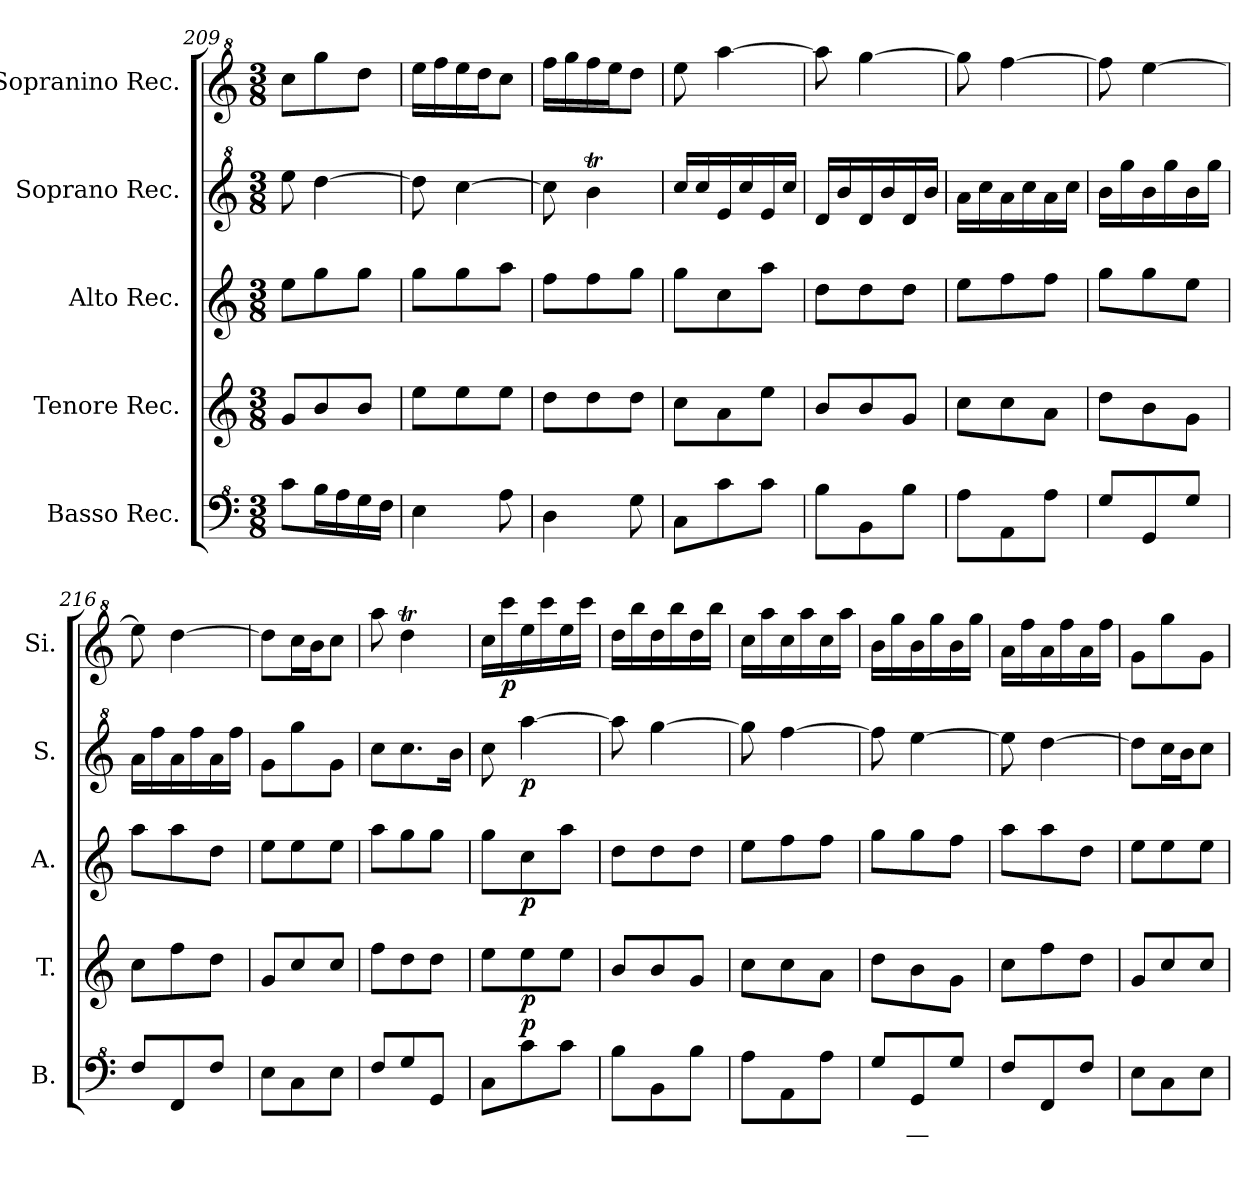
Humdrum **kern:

**kern	**text	**dynam	**kern	**dynam	**kern	**dynam	**kern	**dynam	**kern	**dynam
*part5	*part5	*part5	*part4	*part4	*part3	*part3	*part2	*part2	*part1	*part1
*staff5	*staff5	*staff5	*staff4	*staff4	*staff3	*staff3	*staff2	*staff2	*staff1	*staff1
*I"Basso Rec.	*	*	*I"Tenore Rec.	*	*I"Alto Rec.	*	*I"Soprano Rec.	*	*I"Sopranino Rec.	*
*I'B.	*	*	*I'T.	*	*I'A.	*	*I'S.	*	*I'Si.	*
*clefF^4	*	*	*clefG2	*	*clefG2	*	*clefG^2	*	*clefG^2	*
*k[]	*	*	*k[]	*	*k[]	*	*k[]	*	*k[]	*
*M3/8	*	*	*M3/8	*	*M3/8	*	*M3/8	*	*M3/8	*
=209	=209	=209	=209	=209	=209	=209	=209	=209	=209	=209
8cc\L	.	.	8g/L	.	8ee\L	.	8eee\	.	8ccc\L	.
16b\L	.	.	8b/	.	8gg\	.	[4ddd\	.	8ggg\	.
16a\	.	.	.	.	.	.	.	.	.	.
16g\	.	.	8b/J	.	8gg\J	.	.	.	8ddd\J	.
16f\JJ	.	.	.	.	.	.	.	.	.	.
=210	=210	=210	=210	=210	=210	=210	=210	=210	=210	=210
4e\	.	.	8ee\L	.	8gg\L	.	8ddd\]	.	16eee\LL	.
.	.	.	.	.	.	.	.	.	16fff\	.
.	.	.	8ee\	.	8gg\	.	[4ccc\	.	16eee\	.
.	.	.	.	.	.	.	.	.	16ddd\J	.
8a\	.	.	8ee\J	.	8aa\J	.	.	.	8ccc\J	.
=211	=211	=211	=211	=211	=211	=211	=211	=211	=211	=211
4d\	.	.	8dd\L	.	8ff\L	.	8ccc\]	.	16fff\LL	.
.	.	.	.	.	.	.	.	.	16ggg\	.
.	.	.	8dd\	.	8ff\	.	4bbt\	.	16fff\	.
.	.	.	.	.	.	.	.	.	16eee\J	.
8g\	.	.	8dd\J	.	8gg\J	.	.	.	8ddd\J	.
=212	=212	=212	=212	=212	=212	=212	=212	=212	=212	=212
8c\L	.	.	8cc\L	.	8gg\L	.	16ccc/LL	.	8eee\	.
.	.	.	.	.	.	.	16ccc/	.	.	.
8cc\	.	.	8a\	.	8cc\	.	16ee/	.	[4aaa\	.
.	.	.	.	.	.	.	16ccc/	.	.	.
8cc\J	.	.	8ee\J	.	8aa\J	.	16ee/	.	.	.
.	.	.	.	.	.	.	16ccc/JJ	.	.	.
=213	=213	=213	=213	=213	=213	=213	=213	=213	=213	=213
8b\L	.	.	8b/L	.	8dd\L	.	16dd/LL	.	8aaa\]	.
.	.	.	.	.	.	.	16bb/	.	.	.
8B\	.	.	8b/	.	8dd\	.	16dd/	.	[4ggg\	.
.	.	.	.	.	.	.	16bb/	.	.	.
8b\J	.	.	8g/J	.	8dd\J	.	16dd/	.	.	.
.	.	.	.	.	.	.	16bb/JJ	.	.	.
=214	=214	=214	=214	=214	=214	=214	=214	=214	=214	=214
8a\L	.	.	8cc\L	.	8ee\L	.	16aa\LL	.	8ggg\]	.
.	.	.	.	.	.	.	16ccc\	.	.	.
8A\	.	.	8cc\	.	8ff\	.	16aa\	.	[4fff\	.
.	.	.	.	.	.	.	16ccc\	.	.	.
8a\J	.	.	8a\J	.	8ff\J	.	16aa\	.	.	.
.	.	.	.	.	.	.	16ccc\JJ	.	.	.
=215	=215	=215	=215	=215	=215	=215	=215	=215	=215	=215
8g/L	.	.	8dd\L	.	8gg\L	.	16bb\LL	.	8fff\]	.
.	.	.	.	.	.	.	16ggg\	.	.	.
8G/	.	.	8b\	.	8gg\	.	16bb\	.	[4eee\	.
.	.	.	.	.	.	.	16ggg\	.	.	.
8g/J	.	.	8g\J	.	8ee\J	.	16bb\	.	.	.
.	.	.	.	.	.	.	16ggg\JJ	.	.	.
=216	=216	=216	=216	=216	=216	=216	=216	=216	=216	=216
8f/L	.	.	8cc\L	.	8aa\L	.	16aa\LL	.	8eee\]	.
.	.	.	.	.	.	.	16fff\	.	.	.
8F/	.	.	8ff\	.	8aa\	.	16aa\	.	[4ddd\	.
.	.	.	.	.	.	.	16fff\	.	.	.
8f/J	.	.	8dd\J	.	8dd\J	.	16aa\	.	.	.
.	.	.	.	.	.	.	16fff\JJ	.	.	.
!!LO:LB:g=z
=217	=217	=217	=217	=217	=217	=217	=217	=217	=217	=217
8e\L	.	.	8g/L	.	8ee\L	.	8gg\L	.	8ddd\L]	.
8c\	.	.	8cc/	.	8ee\	.	8ggg\	.	16ccc\L	.
.	.	.	.	.	.	.	.	.	16bb\J	.
8e\J	.	.	8cc/J	.	8ee\J	.	8gg\J	.	8ccc\J	.
=218	=218	=218	=218	=218	=218	=218	=218	=218	=218	=218
8f/L	.	.	8ff\L	.	8aa\L	.	8ccc\L	.	8aaa\	.
8g/	.	.	8dd\	.	8gg\	.	8.ccc\	.	4dddT\	.
8G/J	.	.	8dd\J	.	8gg\J	.	.	.	.	.
.	.	.	.	.	.	.	16bb\Jk	.	.	.
=219	=219	=219	=219	=219	=219	=219	=219	=219	=219	=219
8c\L	.	.	8ee\L	.	8gg\L	.	8ccc\	.	16ccc\LL	.
!	!	!	!	!	!	!	!	!	!	!LO:DY:b
.	.	.	.	.	.	.	.	.	16cccc\	p
!	!	!LO:DY:b	!	!LO:DY:b	!	!LO:DY:b	!	!LO:DY:b	!	!
8cc\	.	p	8ee\	p	8cc\	p	[4aaa\	p	16eee\	.
.	.	.	.	.	.	.	.	.	16cccc\	.
8cc\J	.	.	8ee\J	.	8aa\J	.	.	.	16eee\	.
.	.	.	.	.	.	.	.	.	16cccc\JJ	.
=220	=220	=220	=220	=220	=220	=220	=220	=220	=220	=220
8b\L	.	.	8b/L	.	8dd\L	.	8aaa\]	.	16ddd\LL	.
.	.	.	.	.	.	.	.	.	16bbb\	.
8B\	.	.	8b/	.	8dd\	.	[4ggg\	.	16ddd\	.
.	.	.	.	.	.	.	.	.	16bbb\	.
8b\J	.	.	8g/J	.	8dd\J	.	.	.	16ddd\	.
.	.	.	.	.	.	.	.	.	16bbb\JJ	.
=221	=221	=221	=221	=221	=221	=221	=221	=221	=221	=221
8a\L	.	.	8cc\L	.	8ee\L	.	8ggg\]	.	16ccc\LL	.
.	.	.	.	.	.	.	.	.	16aaa\	.
8A\	.	.	8cc\	.	8ff\	.	[4fff\	.	16ccc\	.
.	.	.	.	.	.	.	.	.	16aaa\	.
8a\J	.	.	8a\J	.	8ff\J	.	.	.	16ccc\	.
.	.	.	.	.	.	.	.	.	16aaa\JJ	.
=222	=222	=222	=222	=222	=222	=222	=222	=222	=222	=222
8g/L	.	.	8dd\L	.	8gg\L	.	8fff\]	.	16bb\LL	.
.	.	.	.	.	.	.	.	.	16ggg\	.
!	!LO:LY:b	!	!	!	!	!	!	!	!	!
8G/	—	.	8b\	.	8gg\	.	[4eee\	.	16bb\	.
.	.	.	.	.	.	.	.	.	16ggg\	.
8g/J	.	.	8g\J	.	8ff\J	.	.	.	16bb\	.
.	.	.	.	.	.	.	.	.	16ggg\JJ	.
=223	=223	=223	=223	=223	=223	=223	=223	=223	=223	=223
8f/L	.	.	8cc\L	.	8aa\L	.	8eee\]	.	16aa\LL	.
.	.	.	.	.	.	.	.	.	16fff\	.
8F/	.	.	8ff\	.	8aa\	.	[4ddd\	.	16aa\	.
.	.	.	.	.	.	.	.	.	16fff\	.
8f/J	.	.	8dd\J	.	8dd\J	.	.	.	16aa\	.
.	.	.	.	.	.	.	.	.	16fff\JJ	.
=224	=224	=224	=224	=224	=224	=224	=224	=224	=224	=224
8e\L	.	.	8g/L	.	8ee\L	.	8ddd\L]	.	8gg\L	.
8c\	.	.	8cc/	.	8ee\	.	16ccc\L	.	8ggg\	.
.	.	.	.	.	.	.	16bb\J	.	.	.
8e\J	.	.	8cc/J	.	8ee\J	.	8ccc\J	.	8gg\J	.
=	=	=	=	=	=	=	=	=	=	=
*-	*-	*-	*-	*-	*-	*-	*-	*-	*-	*-
